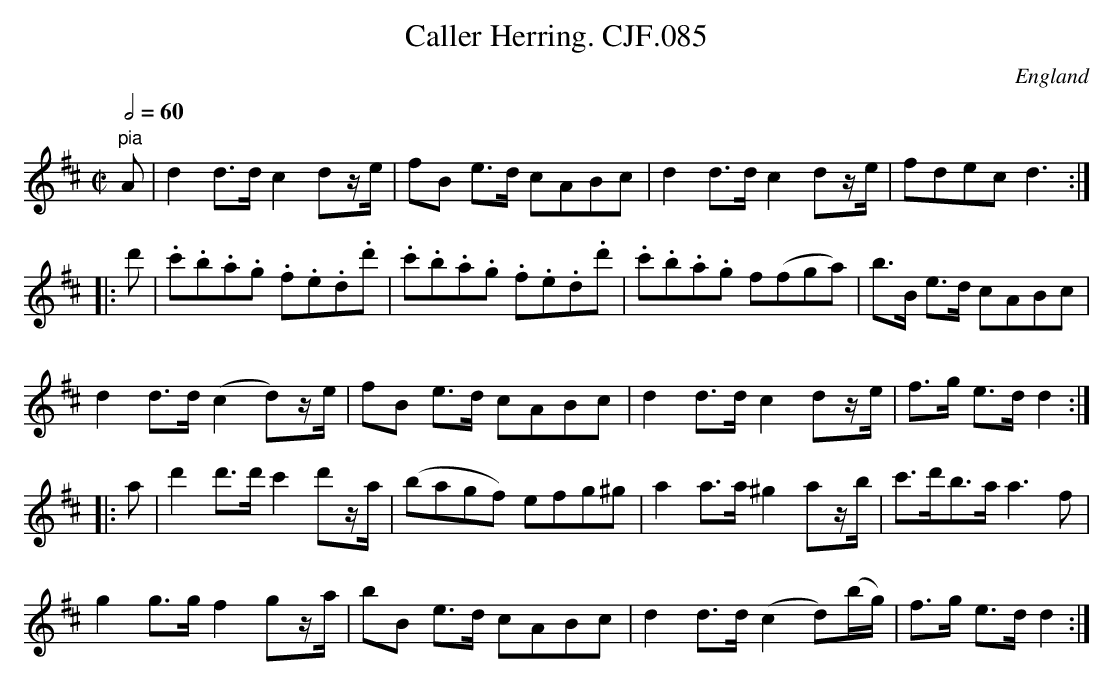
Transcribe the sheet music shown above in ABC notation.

X:1
T:Caller Herring. CJF.085
O:England
M:C|
L:1/8
Q:2/4=60
K:D major
"pia"A|d2d>dc2dz/e/|fB e>d cABc|d2d>dc2dz/e/|\
fdecd3:|!
|:d'|.c'.b.a.g .f.e.d.d'|.c'.b.a.g .f.e.d.d'|\
.c'.b.a.g f(fga)|b>B e>d cABc|!
d2d>d(c2d)z/e/|fB e>d cABc|d2d>dc2dz/e/|f>g e>dd2:|!
|:a|d'2d'>d'c'2d'z/a/|(bagf) efg^g|\
a2a>a^g2az/b/|c'>d'b>a a3f|!
g2g>gf2gz/a/|bB e>d cABc|d2d>d(c2d)(b/g/)|f>g e>dd2:|
